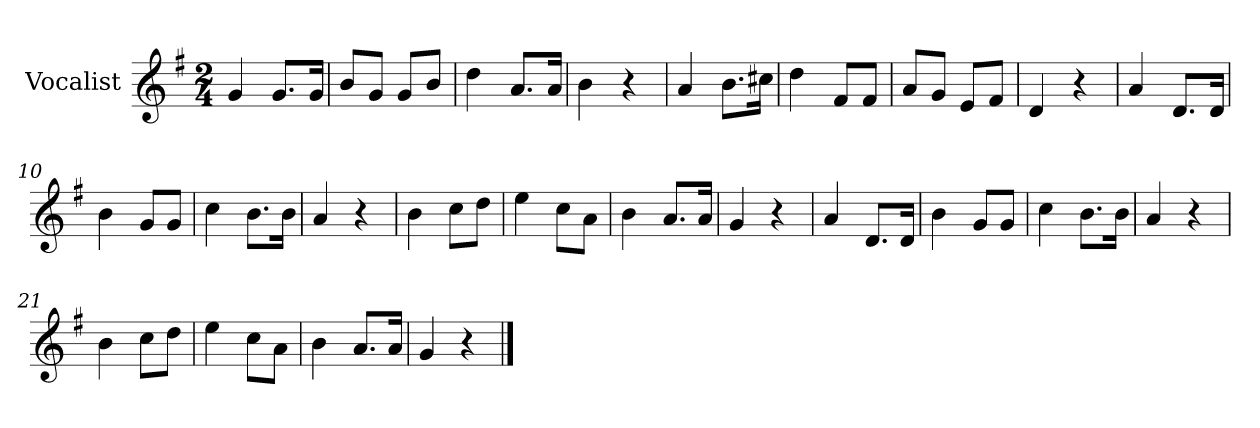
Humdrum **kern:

**kern
*part1
*staff1
*I"Vocalist
*k[f#]
*G:
*M2/4
=1
4g
8.gL
16gJk
=2
8bL
8gJ
8gL
8bJ
=3
4dd
8.aL
16aJk
=4
4b
4r
=5
4a
8.bL
16cc#XJk
=6
4dd
8f#L
8f#J
=7
8aL
8gJ
8eL
8f#J
=8
4d
4r
=9
4a
8.dL
16dJk
=10
4b
8gL
8gJ
=11
4cc
8.bL
16bJk
=12
4a
4r
=13
4b
8ccL
8ddJ
=14
4ee
8ccL
8aJ
=15
4b
8.aL
16aJk
=16
4g
4r
=17
4a
8.dL
16dJk
=18
4b
8gL
8gJ
=19
4cc
8.bL
16bJk
=20
4a
4r
=21
4b
8ccL
8ddJ
=22
4ee
8ccL
8aJ
=23
4b
8.aL
16aJk
=24
4g
4r
==
*-
